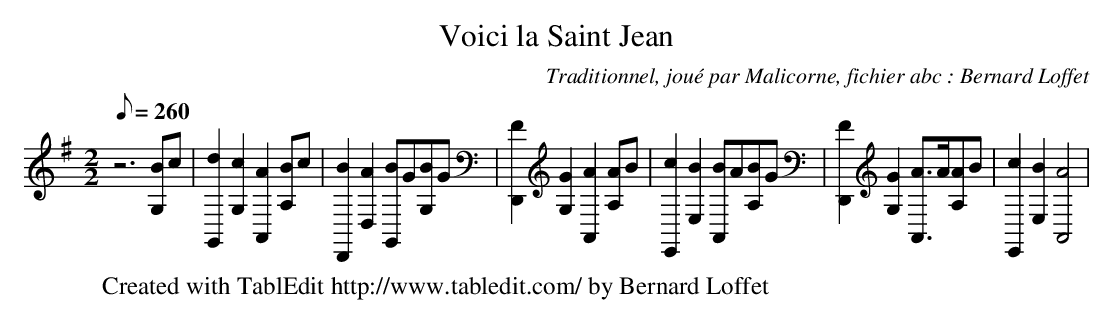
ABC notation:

X:1
T:Voici la Saint Jean
C:Traditionnel, joué par Malicorne, fichier abc : Bernard Loffet
L:1/8
Q:260
M:2/2
K:G
 z6[BG,]c | [d2G,,2][c2G,2] [A2A,,2][BA,]c | [B2D,,2][A2D,2] [BG,,]G[BG,]G | [F2D,,2][G2G,2] [A2A,,2][AA,]B | \
 [c2E,,2][B2E,2] [BA,,]A[BA,]G | [F2D,,2][G2G,2] [A3/2A,,3/2]A/[AA,]B | [c2E,,2][B2E,2] [A4A,,4] | \
W:Created with TablEdit http://www.tabledit.com/ by Bernard Loffet
